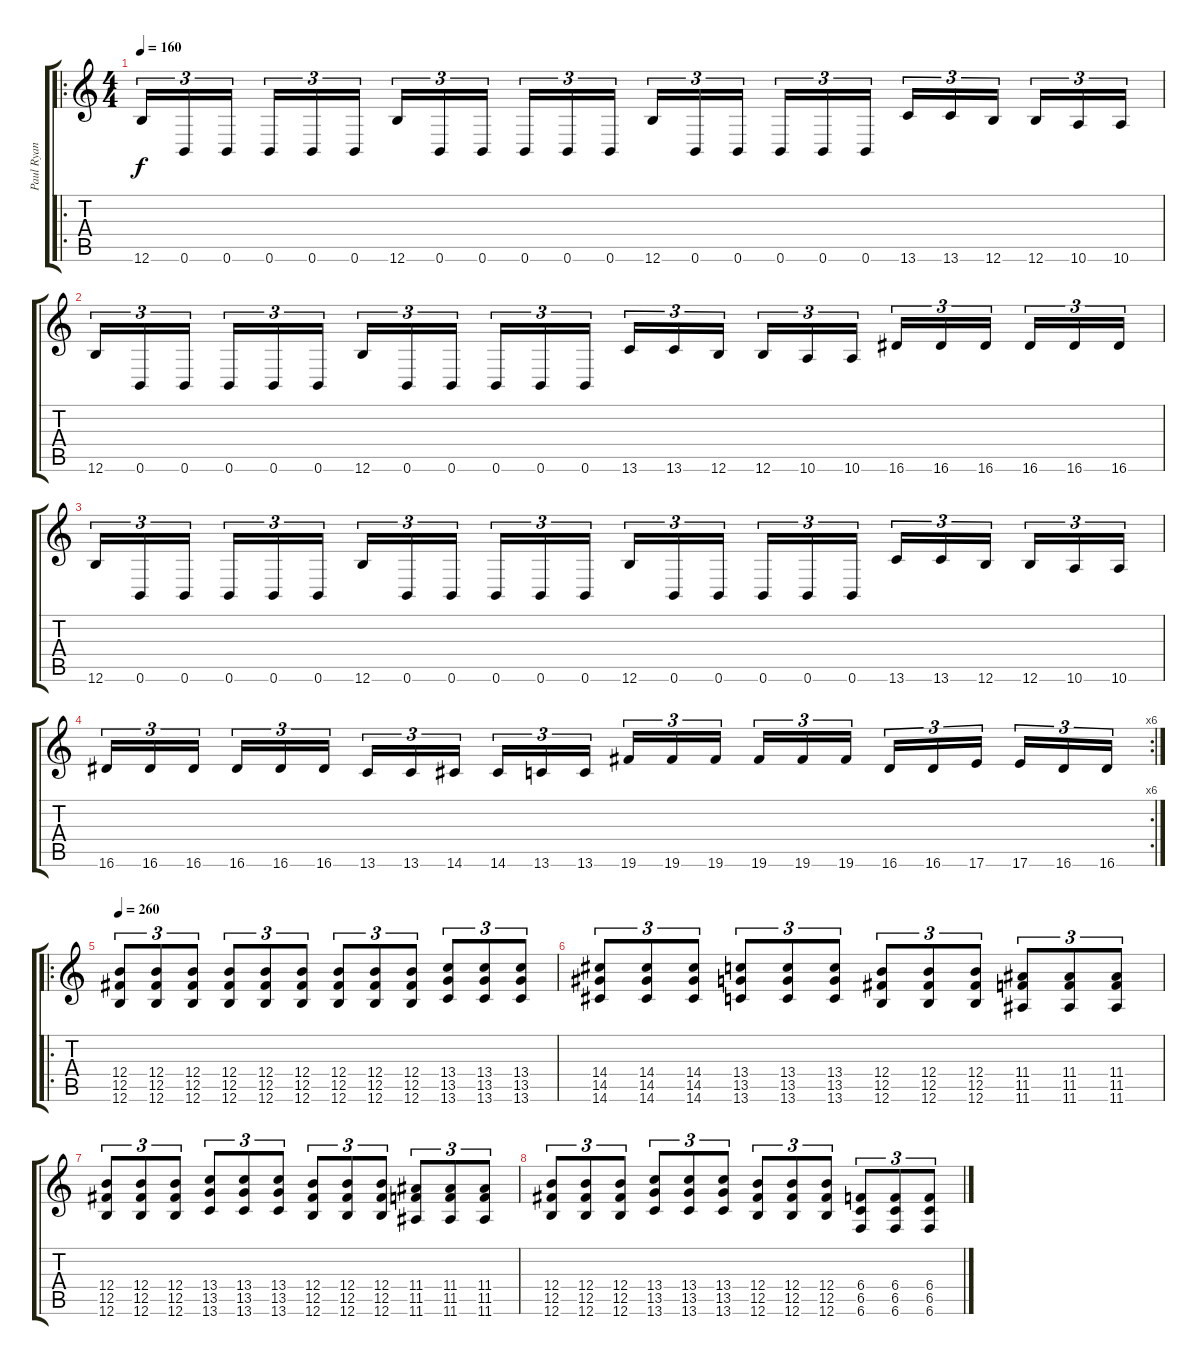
\track ("Paul Ryan" "Paul Ryan") {instrument distortionguitar}
\staff {score tabs}
\tuning (Db4 Ab3 E3 B2 Gb2 B1) {hide}
\ro
\ts (4 4)
\tempo 160
\clef g2
\ks c
12.6.16{tu (3 2) dy f} 0.6.16{tu (3 2)} 0.6.16{tu (3 2) beam splitsecondary} 0.6.16{tu (3 2)} 0.6.16{tu (3 2)} 0.6.16{tu (3 2)} 12.6.16{tu (3 2)} 0.6.16{tu (3 2)} 0.6.16{tu (3 2) beam splitsecondary} 0.6.16{tu (3 2)} 0.6.16{tu (3 2)} 0.6.16{tu (3 2)} 12.6.16{tu (3 2)} 0.6.16{tu (3 2)} 0.6.16{tu (3 2) beam splitsecondary} 0.6.16{tu (3 2)} 0.6.16{tu (3 2)} 0.6.16{tu (3 2)} 13.6.16{tu (3 2)} 13.6.16{tu (3 2)} 12.6.16{tu (3 2) beam splitsecondary} 12.6.16{tu (3 2)} 10.6.16{tu (3 2)} 10.6.16{tu (3 2)} |
12.6.16{tu (3 2)} 0.6.16{tu (3 2)} 0.6.16{tu (3 2) beam splitsecondary} 0.6.16{tu (3 2)} 0.6.16{tu (3 2)} 0.6.16{tu (3 2)} 12.6.16{tu (3 2)} 0.6.16{tu (3 2)} 0.6.16{tu (3 2) beam splitsecondary} 0.6.16{tu (3 2)} 0.6.16{tu (3 2)} 0.6.16{tu (3 2)} 13.6.16{tu (3 2)} 13.6.16{tu (3 2)} 12.6.16{tu (3 2) beam splitsecondary} 12.6.16{tu (3 2)} 10.6.16{tu (3 2)} 10.6.16{tu (3 2)} 16.6.16{tu (3 2)} 16.6.16{tu (3 2)} 16.6.16{tu (3 2) beam splitsecondary} 16.6.16{tu (3 2)} 16.6.16{tu (3 2)} 16.6.16{tu (3 2)} |
12.6.16{tu (3 2)} 0.6.16{tu (3 2)} 0.6.16{tu (3 2) beam splitsecondary} 0.6.16{tu (3 2)} 0.6.16{tu (3 2)} 0.6.16{tu (3 2)} 12.6.16{tu (3 2)} 0.6.16{tu (3 2)} 0.6.16{tu (3 2) beam splitsecondary} 0.6.16{tu (3 2)} 0.6.16{tu (3 2)} 0.6.16{tu (3 2)} 12.6.16{tu (3 2)} 0.6.16{tu (3 2)} 0.6.16{tu (3 2) beam splitsecondary} 0.6.16{tu (3 2)} 0.6.16{tu (3 2)} 0.6.16{tu (3 2)} 13.6.16{tu (3 2)} 13.6.16{tu (3 2)} 12.6.16{tu (3 2) beam splitsecondary} 12.6.16{tu (3 2)} 10.6.16{tu (3 2)} 10.6.16{tu (3 2)} |
\rc 6
16.6.16{tu (3 2)} 16.6.16{tu (3 2)} 16.6.16{tu (3 2) beam splitsecondary} 16.6.16{tu (3 2)} 16.6.16{tu (3 2)} 16.6.16{tu (3 2)} 13.6.16{tu (3 2)} 13.6.16{tu (3 2)} 14.6.16{tu (3 2) beam splitsecondary} 14.6.16{tu (3 2)} 13.6.16{tu (3 2)} 13.6.16{tu (3 2)} 19.6.16{tu (3 2)} 19.6.16{tu (3 2)} 19.6.16{tu (3 2) beam splitsecondary} 19.6.16{tu (3 2)} 19.6.16{tu (3 2)} 19.6.16{tu (3 2)} 16.6.16{tu (3 2)} 16.6.16{tu (3 2)} 17.6.16{tu (3 2) beam splitsecondary} 17.6.16{tu (3 2)} 16.6.16{tu (3 2)} 16.6.16{tu (3 2)} |
\ro
\tempo 260
(12.4 12.5 12.6).8{tu (3 2)} (12.4 12.5 12.6).8{tu (3 2)} (12.4 12.5 12.6).8{tu (3 2)} (12.4 12.5 12.6).8{tu (3 2)} (12.4 12.5 12.6).8{tu (3 2)} (12.4 12.5 12.6).8{tu (3 2)} (12.4 12.5 12.6).8{tu (3 2)} (12.4 12.5 12.6).8{tu (3 2)} (12.4 12.5 12.6).8{tu (3 2)} (13.4 13.5 13.6).8{tu (3 2)} (13.4 13.5 13.6).8{tu (3 2)} (13.4 13.5 13.6).8{tu (3 2)} |
(14.4 14.5 14.6).8{tu (3 2)} (14.4 14.5 14.6).8{tu (3 2)} (14.4 14.5 14.6).8{tu (3 2)} (13.4 13.5 13.6).8{tu (3 2)} (13.4 13.5 13.6).8{tu (3 2)} (13.4 13.5 13.6).8{tu (3 2)} (12.4 12.5 12.6).8{tu (3 2)} (12.4 12.5 12.6).8{tu (3 2)} (12.4 12.5 12.6).8{tu (3 2)} (11.4 11.5 11.6).8{tu (3 2)} (11.4 11.5 11.6).8{tu (3 2)} (11.4 11.5 11.6).8{tu (3 2)} |
(12.4 12.5 12.6).8{tu (3 2)} (12.4 12.5 12.6).8{tu (3 2)} (12.4 12.5 12.6).8{tu (3 2)} (13.4 13.5 13.6).8{tu (3 2)} (13.4 13.5 13.6).8{tu (3 2)} (13.4 13.5 13.6).8{tu (3 2)} (12.4 12.5 12.6).8{tu (3 2)} (12.4 12.5 12.6).8{tu (3 2)} (12.4 12.5 12.6).8{tu (3 2)} (11.4 11.5 11.6).8{tu (3 2)} (11.4 11.5 11.6).8{tu (3 2)} (11.4 11.5 11.6).8{tu (3 2)} |
(12.4 12.5 12.6).8{tu (3 2)} (12.4 12.5 12.6).8{tu (3 2)} (12.4 12.5 12.6).8{tu (3 2)} (13.4 13.5 13.6).8{tu (3 2)} (13.4 13.5 13.6).8{tu (3 2)} (13.4 13.5 13.6).8{tu (3 2)} (12.4 12.5 12.6).8{tu (3 2)} (12.4 12.5 12.6).8{tu (3 2)} (12.4 12.5 12.6).8{tu (3 2)} (6.4 6.5 6.6).8{tu (3 2)} (6.4 6.5 6.6).8{tu (3 2)} (6.4 6.5 6.6).8{tu (3 2)}
